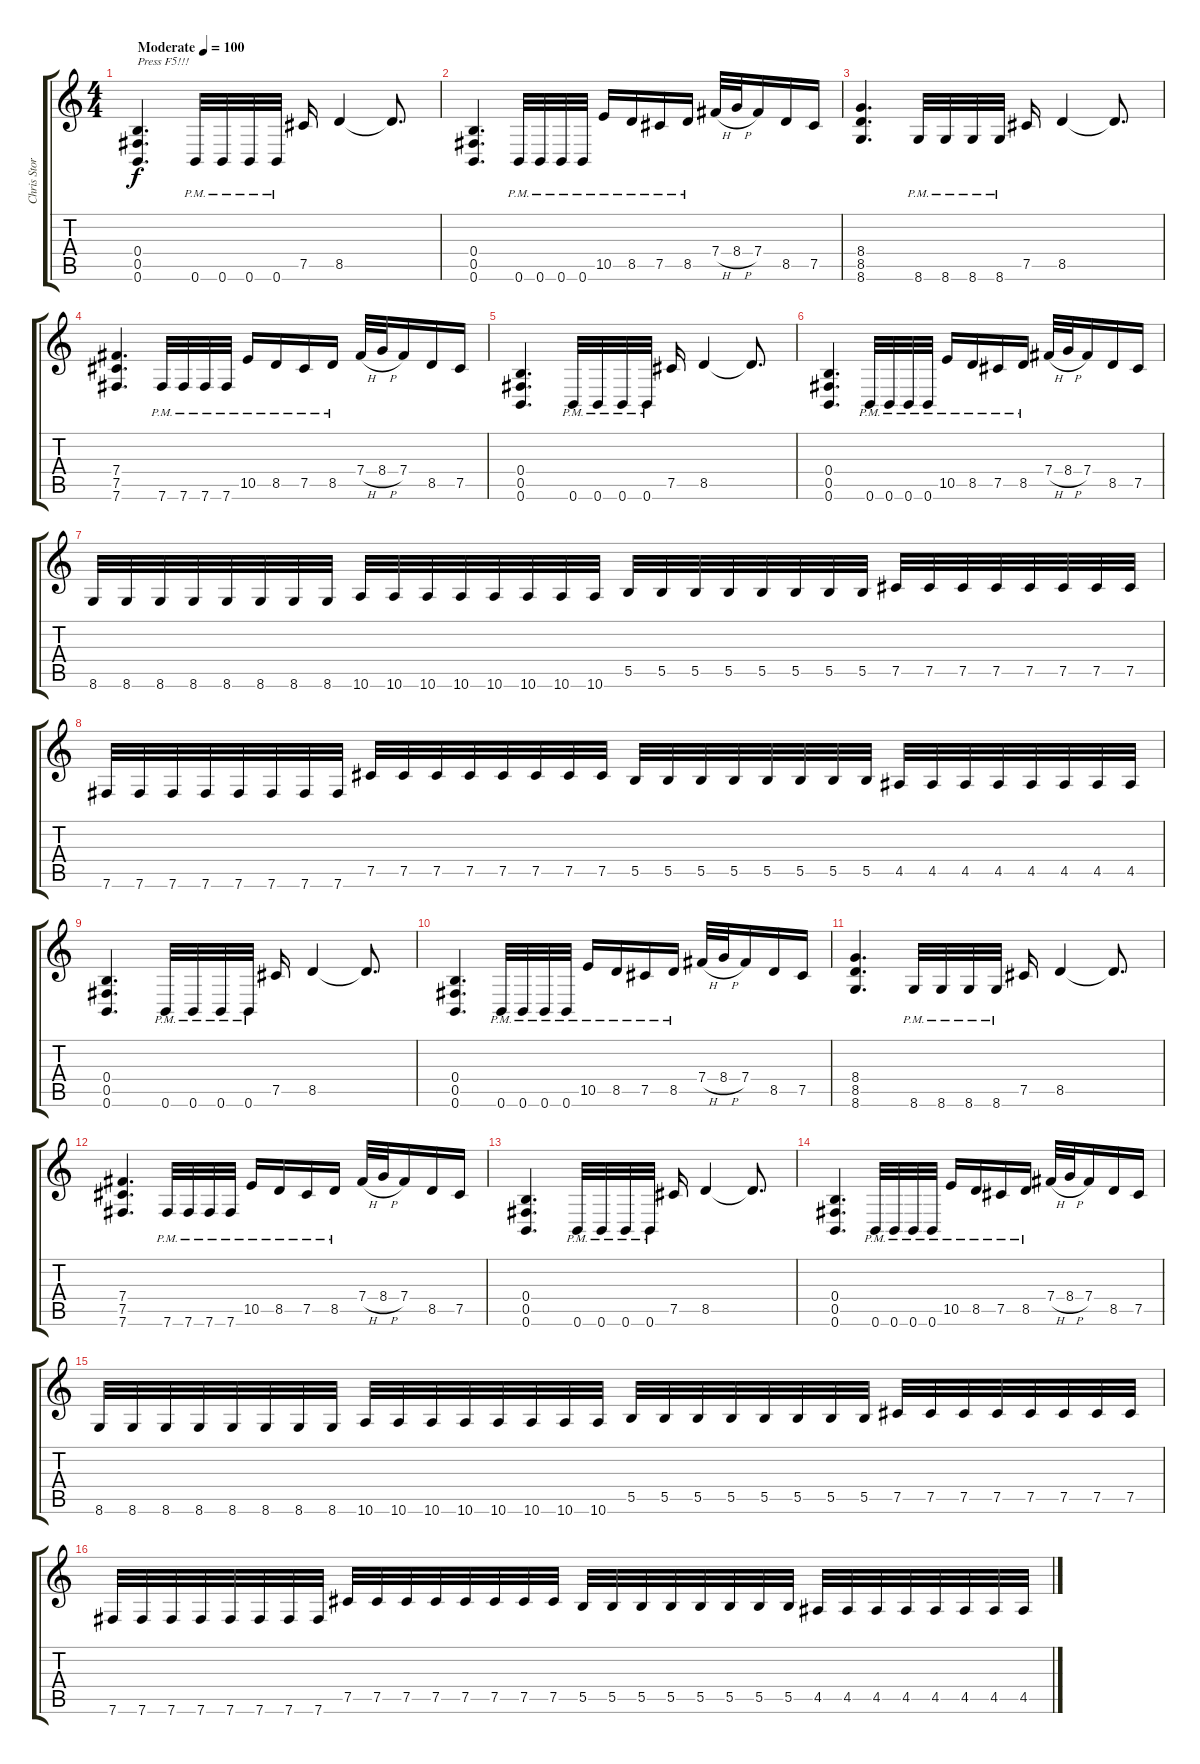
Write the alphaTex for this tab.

\track ("Chris Storey" "Chris Stor") {instrument distortionguitar}
\staff {score tabs}
\tuning (Db4 Ab3 E3 B2 Gb2 B1) {hide}
\ts (4 4)
\tempo (100 "Moderate")
\clef g2
\ks c
(0.4 0.5 0.6).4{d txt "Press F5!!!" dy f instrument distortionguitar} 0.6{pm}.32 0.6{pm}.32 0.6{pm}.32 0.6{pm}.32 7.5.16 8.5.4 8.5{t}.8{d} |
(0.4 0.5 0.6).4{d} 0.6{pm}.32 0.6{pm}.32 0.6{pm}.32 0.6{pm}.32 10.5{pm}.16 8.5{pm}.16 7.5{pm}.16 8.5{pm}.16 7.4{h}.32 8.4{h}.32 7.4.16 8.5.16 7.5.16 |
(8.4 8.5 8.6).4{d} 8.6{pm}.32 8.6{pm}.32 8.6{pm}.32 8.6{pm}.32 7.5.16 8.5.4 8.5{t}.8{d} |
(7.4 7.5 7.6).4{d} 7.6{pm}.32 7.6{pm}.32 7.6{pm}.32 7.6{pm}.32 10.5{pm}.16 8.5{pm}.16 7.5{pm}.16 8.5{pm}.16 7.4{h}.32 8.4{h}.32 7.4.16 8.5.16 7.5.16 |
(0.4 0.5 0.6).4{d} 0.6{pm}.32 0.6{pm}.32 0.6{pm}.32 0.6{pm}.32 7.5.16 8.5.4 8.5{t}.8{d} |
(0.4 0.5 0.6).4{d} 0.6{pm}.32 0.6{pm}.32 0.6{pm}.32 0.6{pm}.32 10.5{pm}.16 8.5{pm}.16 7.5{pm}.16 8.5{pm}.16 7.4{h}.32 8.4{h}.32 7.4.16 8.5.16 7.5.16 |
8.6.32 8.6.32 8.6.32 8.6.32 8.6.32 8.6.32 8.6.32 8.6.32 10.6.32 10.6.32 10.6.32 10.6.32 10.6.32 10.6.32 10.6.32 10.6.32 5.5.32 5.5.32 5.5.32 5.5.32 5.5.32 5.5.32 5.5.32 5.5.32 7.5.32 7.5.32 7.5.32 7.5.32 7.5.32 7.5.32 7.5.32 7.5.32 |
7.6.32 7.6.32 7.6.32 7.6.32 7.6.32 7.6.32 7.6.32 7.6.32 7.5.32 7.5.32 7.5.32 7.5.32 7.5.32 7.5.32 7.5.32 7.5.32 5.5.32 5.5.32 5.5.32 5.5.32 5.5.32 5.5.32 5.5.32 5.5.32 4.5.32 4.5.32 4.5.32 4.5.32 4.5.32 4.5.32 4.5.32 4.5.32 |
(0.4 0.5 0.6).4{d} 0.6{pm}.32 0.6{pm}.32 0.6{pm}.32 0.6{pm}.32 7.5.16 8.5.4 8.5{t}.8{d} |
(0.4 0.5 0.6).4{d} 0.6{pm}.32 0.6{pm}.32 0.6{pm}.32 0.6{pm}.32 10.5{pm}.16 8.5{pm}.16 7.5{pm}.16 8.5{pm}.16 7.4{h}.32 8.4{h}.32 7.4.16 8.5.16 7.5.16 |
(8.4 8.5 8.6).4{d} 8.6{pm}.32 8.6{pm}.32 8.6{pm}.32 8.6{pm}.32 7.5.16 8.5.4 8.5{t}.8{d} |
(7.4 7.5 7.6).4{d} 7.6{pm}.32 7.6{pm}.32 7.6{pm}.32 7.6{pm}.32 10.5{pm}.16 8.5{pm}.16 7.5{pm}.16 8.5{pm}.16 7.4{h}.32 8.4{h}.32 7.4.16 8.5.16 7.5.16 |
(0.4 0.5 0.6).4{d} 0.6{pm}.32 0.6{pm}.32 0.6{pm}.32 0.6{pm}.32 7.5.16 8.5.4 8.5{t}.8{d} |
(0.4 0.5 0.6).4{d} 0.6{pm}.32 0.6{pm}.32 0.6{pm}.32 0.6{pm}.32 10.5{pm}.16 8.5{pm}.16 7.5{pm}.16 8.5{pm}.16 7.4{h}.32 8.4{h}.32 7.4.16 8.5.16 7.5.16 |
8.6.32 8.6.32 8.6.32 8.6.32 8.6.32 8.6.32 8.6.32 8.6.32 10.6.32 10.6.32 10.6.32 10.6.32 10.6.32 10.6.32 10.6.32 10.6.32 5.5.32 5.5.32 5.5.32 5.5.32 5.5.32 5.5.32 5.5.32 5.5.32 7.5.32 7.5.32 7.5.32 7.5.32 7.5.32 7.5.32 7.5.32 7.5.32 |
7.6.32 7.6.32 7.6.32 7.6.32 7.6.32 7.6.32 7.6.32 7.6.32 7.5.32 7.5.32 7.5.32 7.5.32 7.5.32 7.5.32 7.5.32 7.5.32 5.5.32 5.5.32 5.5.32 5.5.32 5.5.32 5.5.32 5.5.32 5.5.32 4.5.32 4.5.32 4.5.32 4.5.32 4.5.32 4.5.32 4.5.32 4.5.32
